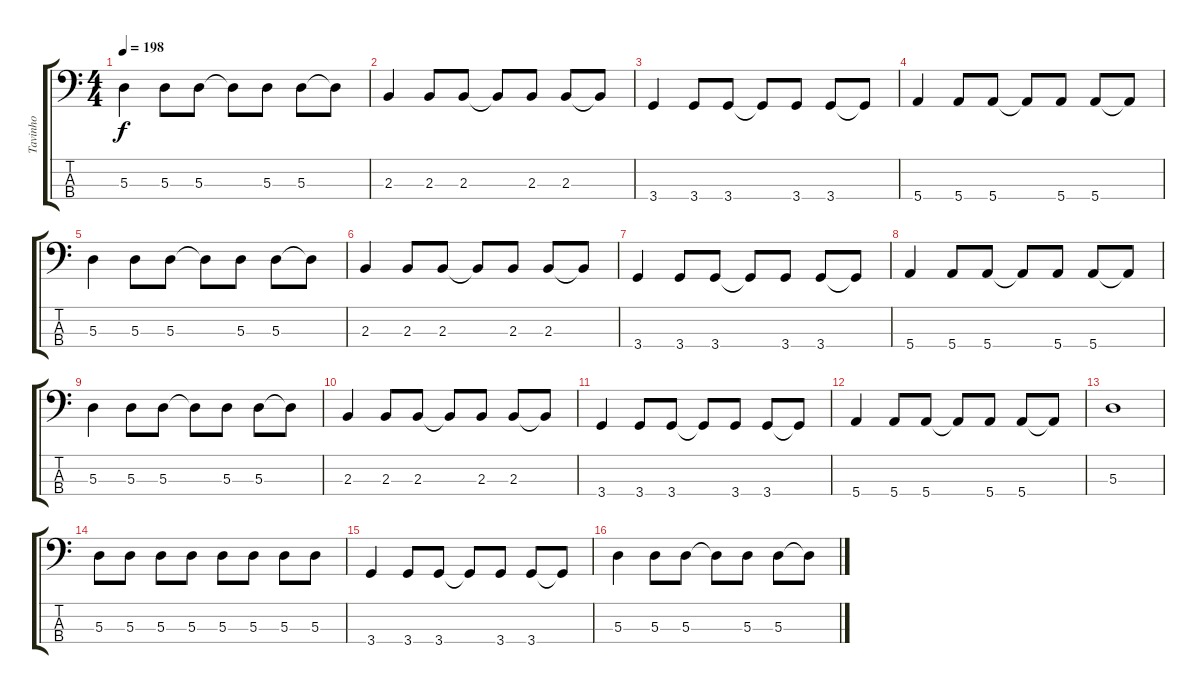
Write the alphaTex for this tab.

\track ("Tavinho" "Tavinho") {instrument electricbassfinger}
\staff {score tabs}
\tuning (G2 D2 A1 E1) {hide}
\ts (4 4)
\tempo 198
\clef f4
\ks c
5.3.4{dy f} 5.3.8 5.3.8 5.3{t}.8 5.3.8 5.3.8 5.3{t}.8 |
2.3.4 2.3.8 2.3.8 2.3{t}.8 2.3.8 2.3.8 2.3{t}.8 |
3.4.4 3.4.8 3.4.8 3.4{t}.8 3.4.8 3.4.8 3.4{t}.8 |
5.4.4 5.4.8 5.4.8 5.4{t}.8 5.4.8 5.4.8 5.4{t}.8 |
5.3.4 5.3.8 5.3.8 5.3{t}.8 5.3.8 5.3.8 5.3{t}.8 |
2.3.4 2.3.8 2.3.8 2.3{t}.8 2.3.8 2.3.8 2.3{t}.8 |
3.4.4 3.4.8 3.4.8 3.4{t}.8 3.4.8 3.4.8 3.4{t}.8 |
5.4.4 5.4.8 5.4.8 5.4{t}.8 5.4.8 5.4.8 5.4{t}.8 |
5.3.4 5.3.8 5.3.8 5.3{t}.8 5.3.8 5.3.8 5.3{t}.8 |
2.3.4 2.3.8 2.3.8 2.3{t}.8 2.3.8 2.3.8 2.3{t}.8 |
3.4.4 3.4.8 3.4.8 3.4{t}.8 3.4.8 3.4.8 3.4{t}.8 |
5.4.4 5.4.8 5.4.8 5.4{t}.8 5.4.8 5.4.8 5.4{t}.8 |
5.3.1 |
5.3.8 5.3.8 5.3.8 5.3.8 5.3.8 5.3.8 5.3.8 5.3.8 |
3.4.4 3.4.8 3.4.8 3.4{t}.8 3.4.8 3.4.8 3.4{t}.8 |
5.3.4 5.3.8 5.3.8 5.3{t}.8 5.3.8 5.3.8 5.3{t}.8
